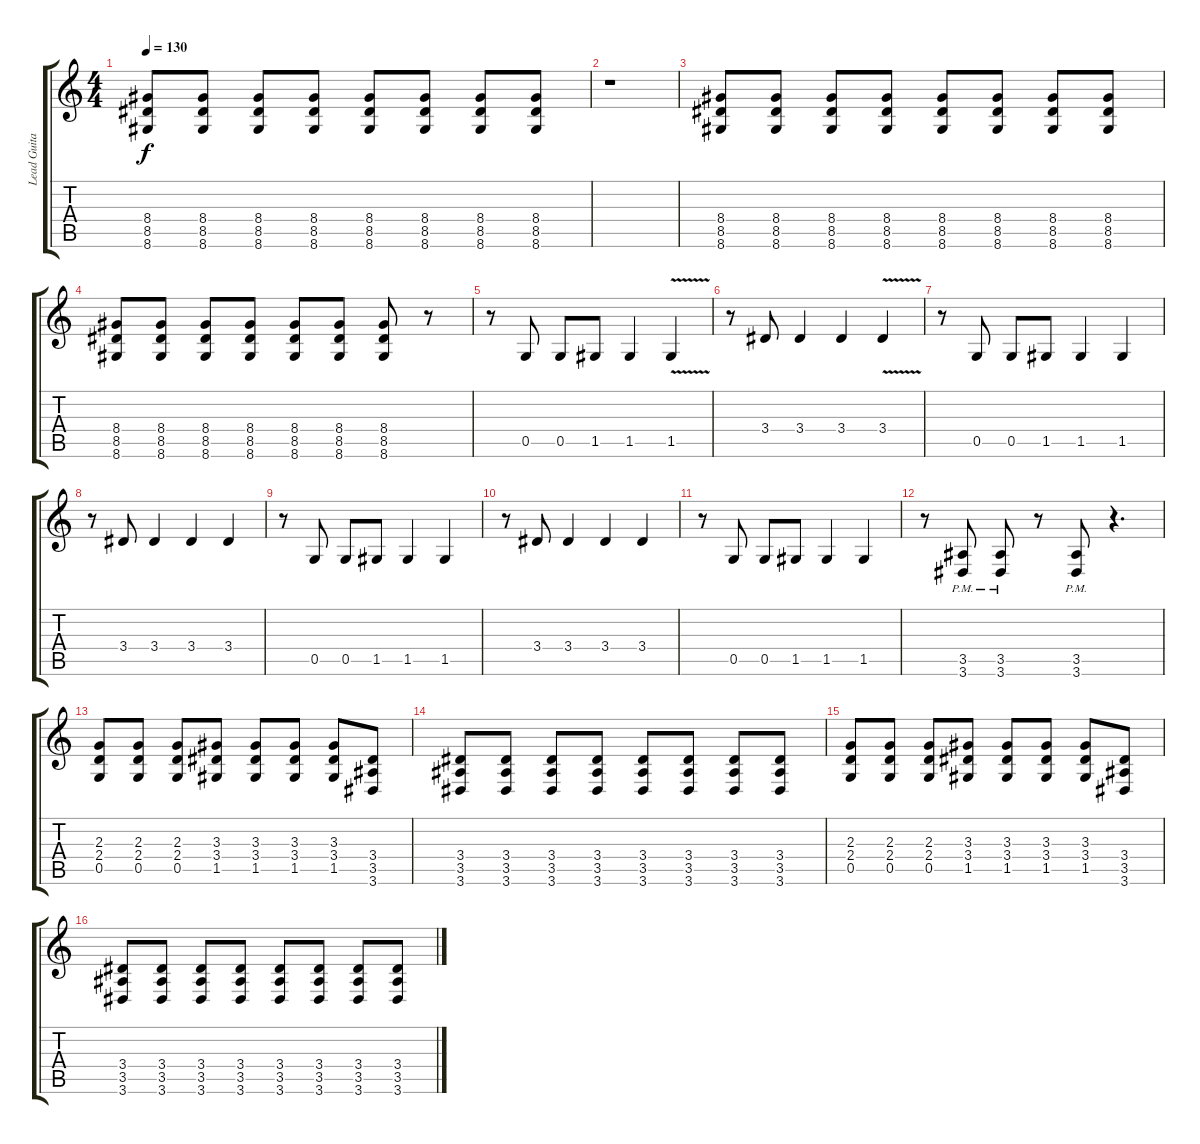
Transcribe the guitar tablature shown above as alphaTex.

\track ("Lead Guitar" "Lead Guita") {instrument distortionguitar}
\staff {score tabs}
\tuning (D4 A3 F3 C3 G2 C2) {hide}
\ts (4 4)
\tempo 130
\clef g2
\ks c
(8.4 8.5 8.6).8{dy f} (8.4 8.5 8.6).8 (8.4 8.5 8.6).8 (8.4 8.5 8.6).8 (8.4 8.5 8.6).8 (8.4 8.5 8.6).8 (8.4 8.5 8.6).8 (8.4 8.5 8.6).8 |
r.1 |
(8.4 8.5 8.6).8 (8.4 8.5 8.6).8 (8.4 8.5 8.6).8 (8.4 8.5 8.6).8 (8.4 8.5 8.6).8 (8.4 8.5 8.6).8 (8.4 8.5 8.6).8 (8.4 8.5 8.6).8 |
(8.4 8.5 8.6).8 (8.4 8.5 8.6).8 (8.4 8.5 8.6).8 (8.4 8.5 8.6).8 (8.4 8.5 8.6).8 (8.4 8.5 8.6).8 (8.4 8.5 8.6).8 r.8 |
r.8 0.5.8 0.5.8 1.5.8 1.5.4 1.5{v}.4 |
r.8 3.4.8 3.4.4 3.4.4 3.4{v}.4 |
r.8 0.5.8 0.5.8 1.5.8 1.5.4 1.5.4 |
r.8 3.4.8 3.4.4 3.4.4 3.4.4 |
r.8 0.5.8 0.5.8 1.5.8 1.5.4 1.5.4 |
r.8 3.4.8 3.4.4 3.4.4 3.4.4 |
r.8 0.5.8 0.5.8 1.5.8 1.5.4 1.5.4 |
r.8 (3.5{pm} 3.6{pm}).8 (3.5{pm} 3.6{pm}).8 r.8 (3.5{pm} 3.6{pm}).8 r.4{d} |
(2.3 2.4 0.5).8 (2.3 2.4 0.5).8 (2.3 2.4 0.5).8 (3.3 3.4 1.5).8 (3.3 3.4 1.5).8 (3.3 3.4 1.5).8 (3.3 3.4 1.5).8 (3.4 3.5 3.6).8 |
(3.4 3.5 3.6).8 (3.4 3.5 3.6).8 (3.4 3.5 3.6).8 (3.4 3.5 3.6).8 (3.4 3.5 3.6).8 (3.4 3.5 3.6).8 (3.4 3.5 3.6).8 (3.4 3.5 3.6).8 |
(2.3 2.4 0.5).8 (2.3 2.4 0.5).8 (2.3 2.4 0.5).8 (3.3 3.4 1.5).8 (3.3 3.4 1.5).8 (3.3 3.4 1.5).8 (3.3 3.4 1.5).8 (3.4 3.5 3.6).8 |
(3.4 3.5 3.6).8 (3.4 3.5 3.6).8 (3.4 3.5 3.6).8 (3.4 3.5 3.6).8 (3.4 3.5 3.6).8 (3.4 3.5 3.6).8 (3.4 3.5 3.6).8 (3.4 3.5 3.6).8
